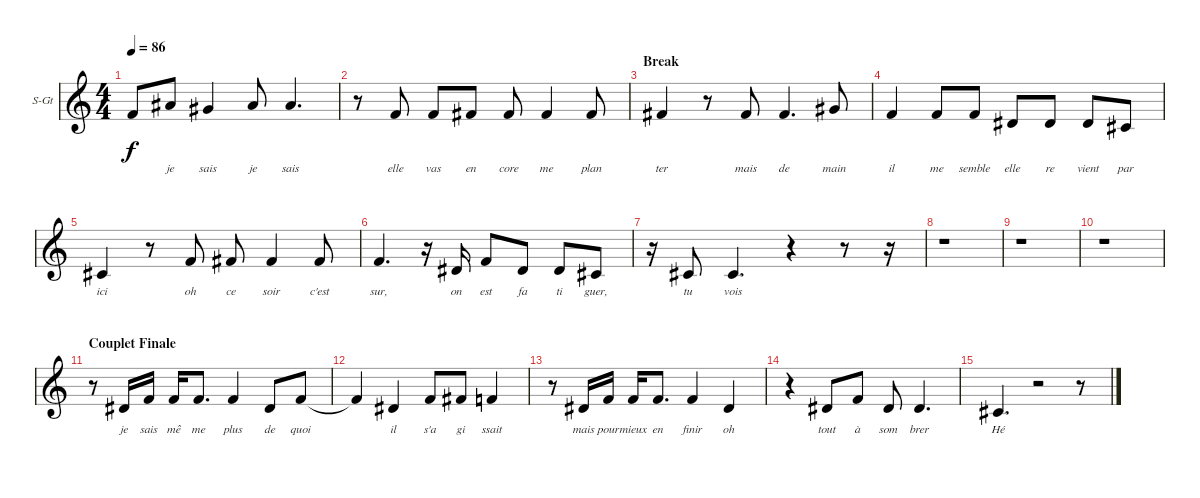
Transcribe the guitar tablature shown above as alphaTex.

\bracketExtendMode groupsimilarinstruments
\firstSystemTrackNameOrientation horizontal
\otherSystemsTrackNameOrientation horizontal
\track ("Chant" "S-Gt") {instrument flute}
\staff {score}
\tuning (E4 B3 G3 D3 A2 E2)
\displaytranspose 12
\ts (4 4)
\tempo 86
\clef g2
\ks c
8.5{t}.8{dy f} 8.4.8{lyrics (0 "je") lyrics (1 "") lyrics (2 "") lyrics (3 "") lyrics (4 "")} 6.4.4{lyrics (0 "sais") lyrics (1 "") lyrics (2 "") lyrics (3 "") lyrics (4 "")} 8.4.8{lyrics (0 "je") lyrics (1 "") lyrics (2 "") lyrics (3 "") lyrics (4 "")} 8.4.4{d lyrics (0 "sais") lyrics (1 "") lyrics (2 "") lyrics (3 "") lyrics (4 "")} |
r.8 8.5.8{lyrics (0 "elle") lyrics (1 "") lyrics (2 "") lyrics (3 "") lyrics (4 "")} 8.5.8{lyrics (0 "vas") lyrics (1 "") lyrics (2 "") lyrics (3 "") lyrics (4 "")} 9.5.8{lyrics (0 "en") lyrics (1 "") lyrics (2 "") lyrics (3 "") lyrics (4 "")} 9.5.8{lyrics (0 "core") lyrics (1 "") lyrics (2 "") lyrics (3 "") lyrics (4 "")} 9.5.4{lyrics (0 "me") lyrics (1 "") lyrics (2 "") lyrics (3 "") lyrics (4 "")} 9.5.8{lyrics (0 "plan") lyrics (1 "") lyrics (2 "") lyrics (3 "") lyrics (4 "")} |
\section ("" "Break")
9.5.4{lyrics (0 "ter") lyrics (1 "") lyrics (2 "") lyrics (3 "") lyrics (4 "")} r.8 9.5.8{lyrics (0 "mais") lyrics (1 "") lyrics (2 "") lyrics (3 "") lyrics (4 "")} 9.5.4{d lyrics (0 "de") lyrics (1 "") lyrics (2 "") lyrics (3 "") lyrics (4 "")} 11.5.8{lyrics (0 "main") lyrics (1 "") lyrics (2 "") lyrics (3 "") lyrics (4 "")} |
8.5.4{lyrics (0 "il") lyrics (1 "") lyrics (2 "") lyrics (3 "") lyrics (4 "")} 8.5.8{lyrics (0 "me") lyrics (1 "") lyrics (2 "") lyrics (3 "") lyrics (4 "")} 8.5.8{lyrics (0 "semble") lyrics (1 "") lyrics (2 "") lyrics (3 "") lyrics (4 "")} 6.5.8{lyrics (0 "elle") lyrics (1 "") lyrics (2 "") lyrics (3 "") lyrics (4 "")} 6.5.8{lyrics (0 "re") lyrics (1 "") lyrics (2 "") lyrics (3 "") lyrics (4 "")} 6.5.8{lyrics (0 "vient") lyrics (1 "") lyrics (2 "") lyrics (3 "") lyrics (4 "")} 4.5.8{lyrics (0 "par") lyrics (1 "") lyrics (2 "") lyrics (3 "") lyrics (4 "")} |
4.5.4{lyrics (0 "ici") lyrics (1 "") lyrics (2 "") lyrics (3 "") lyrics (4 "")} r.8 8.5.8{lyrics (0 "oh") lyrics (1 "") lyrics (2 "") lyrics (3 "") lyrics (4 "")} 9.5.8{lyrics (0 "ce") lyrics (1 "") lyrics (2 "") lyrics (3 "") lyrics (4 "")} 9.5.4{lyrics (0 "soir") lyrics (1 "") lyrics (2 "") lyrics (3 "") lyrics (4 "")} 9.5.8{lyrics (0 "c'est") lyrics (1 "") lyrics (2 "") lyrics (3 "") lyrics (4 "")} |
8.5.4{d lyrics (0 "sur,") lyrics (1 "") lyrics (2 "") lyrics (3 "") lyrics (4 "")} r.16 6.5.16{lyrics (0 "on") lyrics (1 "") lyrics (2 "") lyrics (3 "") lyrics (4 "")} 8.5.8{lyrics (0 "est") lyrics (1 "") lyrics (2 "") lyrics (3 "") lyrics (4 "")} 6.5.8{lyrics (0 "fa") lyrics (1 "") lyrics (2 "") lyrics (3 "") lyrics (4 "")} 6.5.8{lyrics (0 "ti") lyrics (1 "") lyrics (2 "") lyrics (3 "") lyrics (4 "")} 4.5.8{lyrics (0 "guer,") lyrics (1 "") lyrics (2 "") lyrics (3 "") lyrics (4 "")} |
r.16 4.5.8{lyrics (0 "tu") lyrics (1 "") lyrics (2 "") lyrics (3 "") lyrics (4 "")} 4.5.4{d lyrics (0 "vois") lyrics (1 "") lyrics (2 "") lyrics (3 "") lyrics (4 "")} r.4 r.8 r.16 |
r.1 |
r.1 |
r.1 |
\section ("" "Couplet Finale")
r.8 6.5.16{lyrics (0 "je") lyrics (1 "") lyrics (2 "") lyrics (3 "") lyrics (4 "")} 8.5.16{lyrics (0 "sais") lyrics (1 "") lyrics (2 "") lyrics (3 "") lyrics (4 "")} 8.5.16{lyrics (0 "mê") lyrics (1 "") lyrics (2 "") lyrics (3 "") lyrics (4 "")} 8.5.8{d lyrics (0 "me") lyrics (1 "") lyrics (2 "") lyrics (3 "") lyrics (4 "")} 8.5.4{lyrics (0 "plus") lyrics (1 "") lyrics (2 "") lyrics (3 "") lyrics (4 "")} 6.5.8{lyrics (0 "de") lyrics (1 "") lyrics (2 "") lyrics (3 "") lyrics (4 "")} 8.5.8{lyrics (0 "quoi") lyrics (1 "") lyrics (2 "") lyrics (3 "") lyrics (4 "")} |
8.5{t}.4 6.5.4{lyrics (0 "il") lyrics (1 "") lyrics (2 "") lyrics (3 "") lyrics (4 "")} 8.5.8{lyrics (0 "s'a") lyrics (1 "") lyrics (2 "") lyrics (3 "") lyrics (4 "")} 9.5.8{lyrics (0 "gi") lyrics (1 "") lyrics (2 "") lyrics (3 "") lyrics (4 "")} 8.5.4{lyrics (0 "ssait") lyrics (1 "") lyrics (2 "") lyrics (3 "") lyrics (4 "")} |
r.8 6.5.16{lyrics (0 "mais") lyrics (1 "") lyrics (2 "") lyrics (3 "") lyrics (4 "")} 8.5.16{lyrics (0 "pour") lyrics (1 "") lyrics (2 "") lyrics (3 "") lyrics (4 "")} 8.5.16{lyrics (0 "mieux") lyrics (1 "") lyrics (2 "") lyrics (3 "") lyrics (4 "")} 8.5.8{d lyrics (0 "en") lyrics (1 "") lyrics (2 "") lyrics (3 "") lyrics (4 "")} 8.5.4{lyrics (0 "finir") lyrics (1 "") lyrics (2 "") lyrics (3 "") lyrics (4 "")} 6.5.4{lyrics (0 "oh") lyrics (1 "") lyrics (2 "") lyrics (3 "") lyrics (4 "")} |
r.4 6.5.8{lyrics (0 "tout") lyrics (1 "") lyrics (2 "") lyrics (3 "") lyrics (4 "")} 8.5.8{lyrics (0 "à") lyrics (1 "") lyrics (2 "") lyrics (3 "") lyrics (4 "")} 6.5.8{lyrics (0 "som") lyrics (1 "") lyrics (2 "") lyrics (3 "") lyrics (4 "")} 6.5.4{d lyrics (0 "brer") lyrics (1 "") lyrics (2 "") lyrics (3 "") lyrics (4 "")} |
4.5.4{d lyrics (0 "Hé") lyrics (1 "") lyrics (2 "") lyrics (3 "") lyrics (4 "")} r.2 r.8
